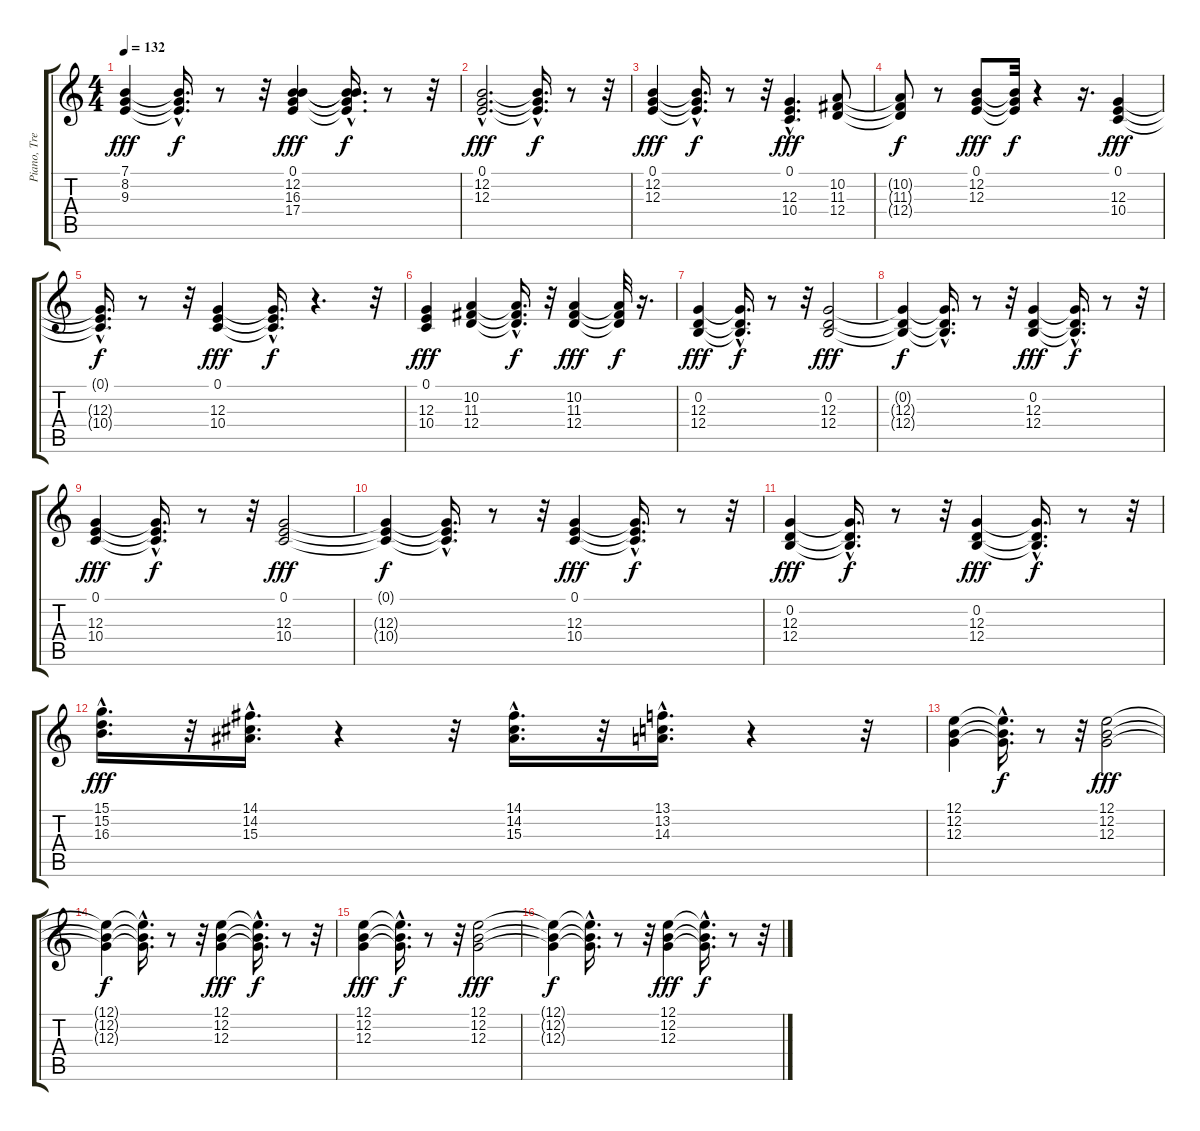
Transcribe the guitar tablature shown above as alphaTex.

\track ("Piano, Treble Clef" "Piano, Tre") {instrument acousticgrandpiano}
\staff {score tabs}
\tuning (E4 B3 G3 D3 A2 E2) {hide}
\ts (4 4)
\tempo 132
\clef g2
\ks c
(7.1 8.2 9.3).4{dy fff} (7.1{hac t} 8.2{hac t} 9.3{hac t}).16{d dy f} r.8 r.32 (0.1 12.2 16.3 17.4).4{dy fff} (0.1{hac t} 12.2{hac t} 16.3{hac t} 17.4{hac t}).16{d dy f} r.8 r.32 |
(0.1{hac} 12.2{hac} 12.3{hac}).2{d dy fff} (0.1{hac t} 12.2{hac t} 12.3{hac t}).16{d dy f} r.8 r.32 |
(0.1 12.2 12.3).4{dy fff} (0.1{hac t} 12.2{hac t} 12.3{hac t}).16{d dy f} r.8 r.32 (0.1{hac} 12.3 10.4).4{d dy fff} (10.2 11.3 12.4).8 |
(10.2{t} 11.3{t} 12.4{t}).8{dy f} r.8 (0.1 12.2 12.3).8{dy fff} (0.1{t} 12.2{t} 12.3{t}).32{dy f} r.4 r.16{d} (0.1 12.3 10.4).4{dy fff} |
(0.1{hac t} 12.3{hac t} 10.4{hac t}).16{d dy f} r.8 r.32 (0.1 12.3 10.4).4{dy fff} (0.1{hac t} 12.3{hac t} 10.4{hac t}).16{d dy f} r.4{d} r.32 |
(0.1 12.3 10.4).4{dy fff} (10.2 11.3 12.4).4 (10.2{hac t} 11.3{hac t} 12.4{hac t}).16{d dy f} r.32 (10.2 11.3 12.4).4{dy fff} (10.2{t} 11.3{t} 12.4{t}).32{dy f} r.16{d} |
(0.2 12.3 12.4).4{dy fff} (0.2{hac t} 12.3{hac t} 12.4{hac t}).16{d dy f} r.8 r.32 (0.2 12.3 12.4).2{dy fff} |
(0.2{t} 12.3{t} 12.4{t}).4{dy f} (0.2{hac t} 12.3{hac t} 12.4{hac t}).16{d} r.8 r.32 (0.2 12.3 12.4).4{dy fff} (0.2{hac t} 12.3{hac t} 12.4{hac t}).16{d dy f} r.8 r.32 |
(0.1 12.3 10.4).4{dy fff} (0.1{hac t} 12.3{hac t} 10.4{hac t}).16{d dy f} r.8 r.32 (0.1 12.3 10.4).2{dy fff} |
(0.1{t} 12.3{t} 10.4{t}).4{dy f} (0.1{hac t} 12.3{hac t} 10.4{hac t}).16{d} r.8 r.32 (0.1 12.3 10.4).4{dy fff} (0.1{hac t} 12.3{hac t} 10.4{hac t}).16{d dy f} r.8 r.32 |
(0.2 12.3 12.4).4{dy fff} (0.2{hac t} 12.3{hac t} 12.4{hac t}).16{d dy f} r.8 r.32 (0.2 12.3 12.4).4{dy fff} (0.2{hac t} 12.3{hac t} 12.4{hac t}).16{d dy f} r.8 r.32 |
(15.1{hac} 15.2{hac} 16.3{hac}).16{d dy fff} r.32 (14.1{hac} 14.2{hac} 15.3{hac}).16{d} r.4 r.32 (14.1{hac} 14.2{hac} 15.3{hac}).16{d} r.32 (13.1{hac} 13.2{hac} 14.3{hac}).16{d} r.4 r.32 |
(12.1 12.2 12.3).4 (12.1{hac t} 12.2{hac t} 12.3{hac t}).16{d dy f} r.8 r.32 (12.1 12.2 12.3).2{dy fff} |
(12.1{t} 12.2{t} 12.3{t}).4{dy f} (12.1{hac t} 12.2{hac t} 12.3{hac t}).16{d} r.8 r.32 (12.1 12.2 12.3).4{dy fff} (12.1{hac t} 12.2{hac t} 12.3{hac t}).16{d dy f} r.8 r.32 |
(12.1 12.2 12.3).4{dy fff} (12.1{hac t} 12.2{hac t} 12.3{hac t}).16{d dy f} r.8 r.32 (12.1 12.2 12.3).2{dy fff} |
(12.1{t} 12.2{t} 12.3{t}).4{dy f} (12.1{hac t} 12.2{hac t} 12.3{hac t}).16{d} r.8 r.32 (12.1 12.2 12.3).4{dy fff} (12.1{hac t} 12.2{hac t} 12.3{hac t}).16{d dy f} r.8 r.32
